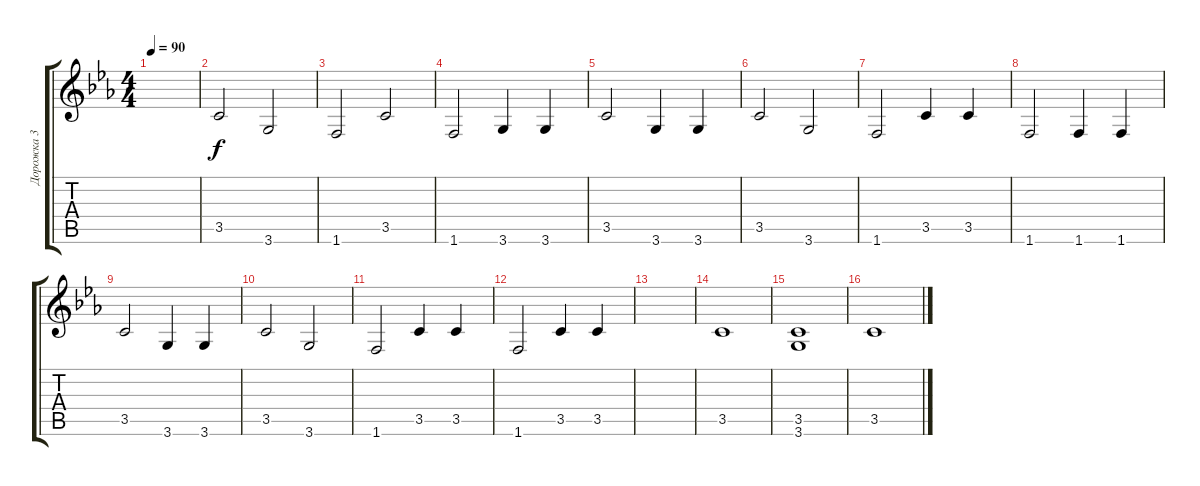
\track ("Дорожка 3" "Дорожка 3") {instrument acousticguitarsteel}
\staff {score tabs}
\tuning (E4 B3 G3 D3 A2 E2) {hide}
\ts (4 4)
\tempo 90
\clef g2
\ks cminor
|
3.5.2 3.6.2 |
1.6.2 3.5.2 |
1.6.2 3.6.4 3.6.4 |
3.5.2 3.6.4 3.6.4 |
3.5.2 3.6.2 |
1.6.2 3.5.4 3.5.4 |
1.6.2 1.6.4 1.6.4 |
3.5.2 3.6.4 3.6.4 |
3.5.2 3.6.2 |
1.6.2 3.5.4 3.5.4 |
1.6.2 3.5.4 3.5.4 |
|
3.5.1 |
(3.5 3.6).1 |
3.5.1
